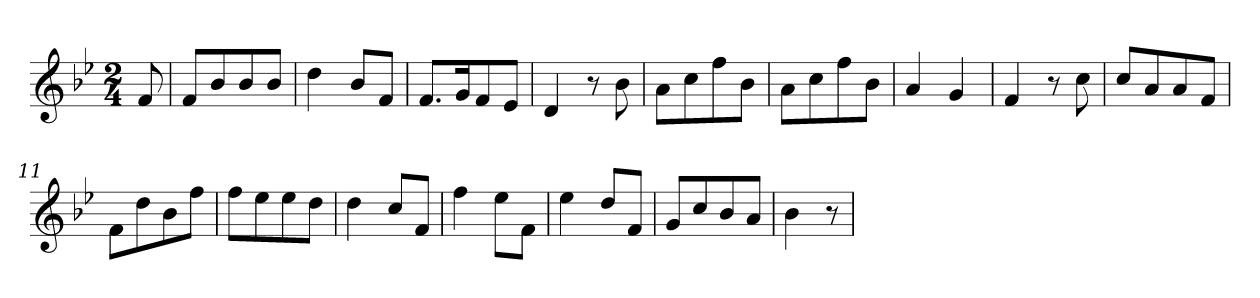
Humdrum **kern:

**kern
*part1
*staff1
*clefG2
*k[b-e-]
*B-:
*M2/4
=1
8f/
=2
8f/L
8b-/
8b-/
8b-/J
=3
4dd\
8b-/L
8f/J
=4
8.f/L
16g/K
8f/
8e-/J
=5
4d/
8r
8b-\
=6
8a\L
8cc\
8ff\
8b-\J
=7
8a\L
8cc\
8ff\
8b-\J
=8
4a/
4g/
=9
4f/
8r
8cc\
=10
8cc/L
8a/
8a/
8f/J
=11
8f\L
8dd\
8b-\
8ff\J
=12
8ff\L
8ee-\
8ee-\
8dd\J
!!LO:LB:g=z
=13
4dd\
8cc/L
8f/J
=14
4ff\
8ee-\L
8f\J
=15
4ee-\
8dd/L
8f/J
=16
8g/L
8cc/
8b-/
8a/J
=17
4b-\
8r
=
*-
